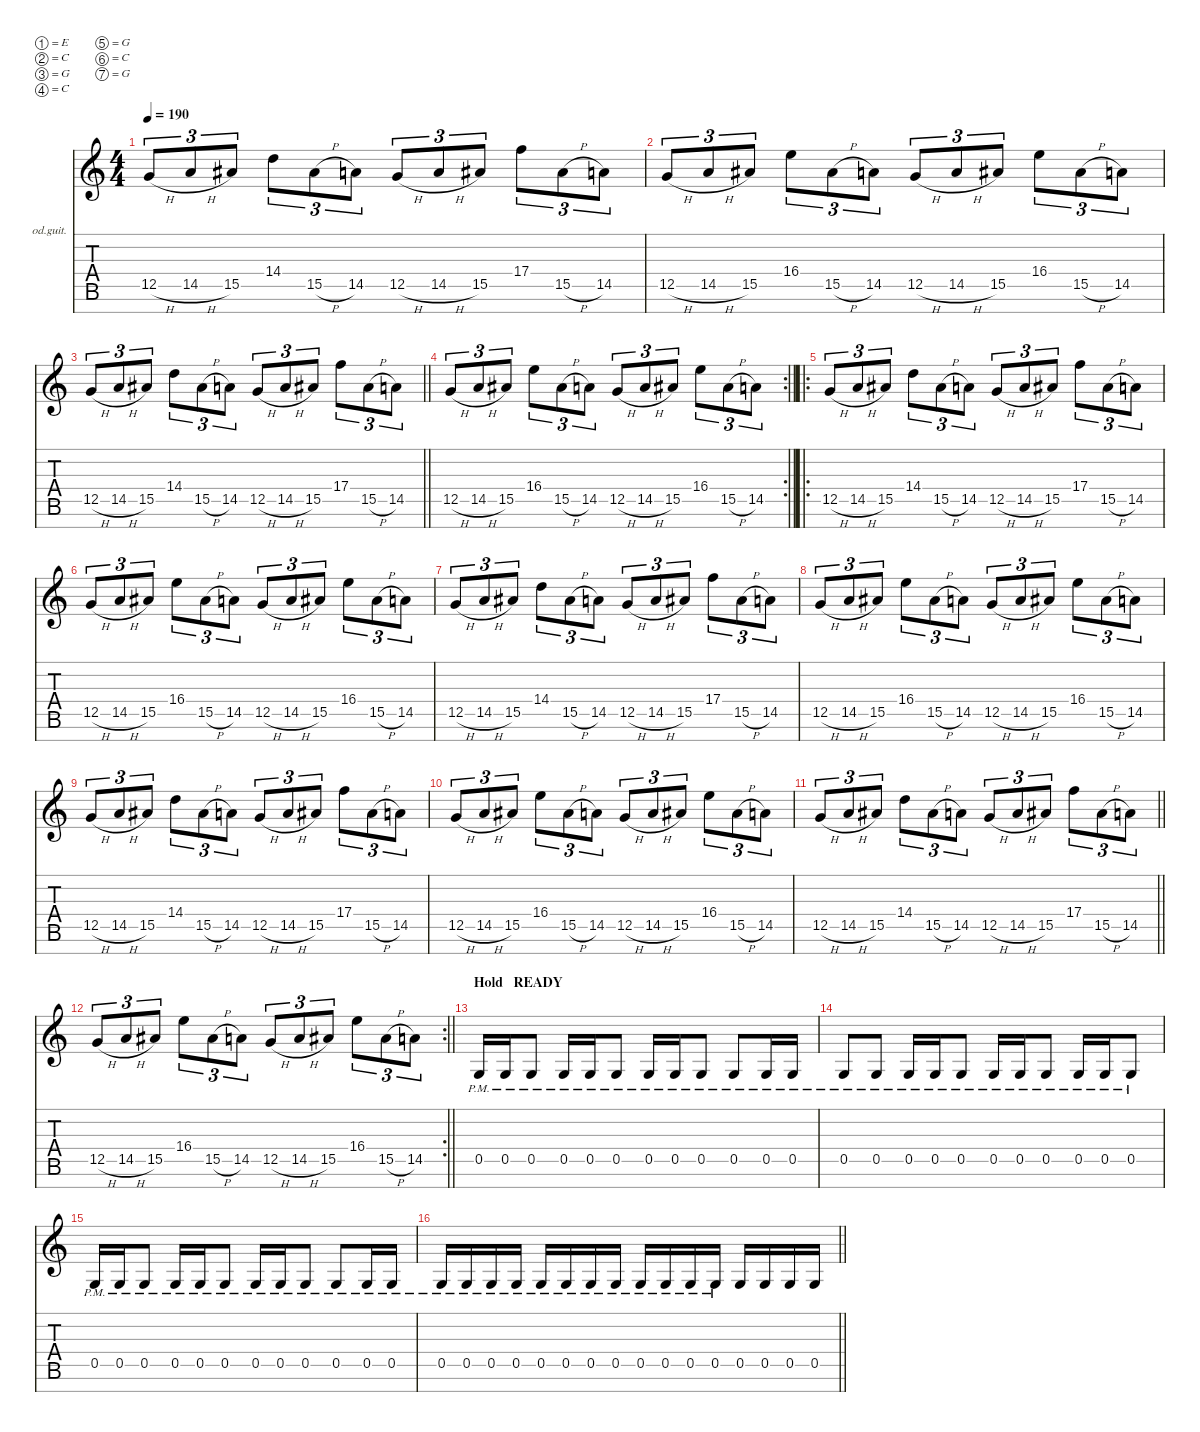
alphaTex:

\defaultSystemsLayout 4
\hideDynamics
\bracketExtendMode nobrackets
\firstSystemTrackNameOrientation horizontal
\otherSystemsTrackNameOrientation horizontal
\track ("Dev" "od.guit.") {instrument overdrivenguitar}
\staff {score tabs}
\tuning (E4 C4 G3 C3 G2 C2 G1)
\ts (4 4)
\tempo 190
\clef g2
\ks c
12.5{h}.8{tu (3 2) dy f beam Up} 14.5{h}.8{tu (3 2) beam Up} 15.5{acc #}.8{tu (3 2) beam Up} 14.4.8{tu (3 2) beam Down} 15.5{h acc #}.8{tu (3 2) beam Down} 14.5.8{tu (3 2) beam Down} 12.5{h}.8{tu (3 2) beam Up} 14.5{h}.8{tu (3 2) beam Up} 15.5{acc #}.8{tu (3 2) beam Up} 17.4.8{tu (3 2) beam Down} 15.5{h acc #}.8{tu (3 2) beam Down} 14.5.8{tu (3 2) beam Down} |
12.5{h}.8{tu (3 2) beam Up} 14.5{h}.8{tu (3 2) beam Up} 15.5{acc #}.8{tu (3 2) beam Up} 16.4.8{tu (3 2) beam Down} 15.5{h acc #}.8{tu (3 2) beam Down} 14.5.8{tu (3 2) beam Down} 12.5{h}.8{tu (3 2) beam Up} 14.5{h}.8{tu (3 2) beam Up} 15.5{acc #}.8{tu (3 2) beam Up} 16.4.8{tu (3 2) beam Down} 15.5{h acc #}.8{tu (3 2) beam Down} 14.5.8{tu (3 2) beam Down} |
\barLineRight lightlight
12.5{h}.8{tu (3 2) beam Up} 14.5{h}.8{tu (3 2) beam Up} 15.5{acc #}.8{tu (3 2) beam Up} 14.4.8{tu (3 2) beam Down} 15.5{h acc #}.8{tu (3 2) beam Down} 14.5.8{tu (3 2) beam Down} 12.5{h}.8{tu (3 2) beam Up} 14.5{h}.8{tu (3 2) beam Up} 15.5{acc #}.8{tu (3 2) beam Up} 17.4.8{tu (3 2) beam Down} 15.5{h acc #}.8{tu (3 2) beam Down} 14.5.8{tu (3 2) beam Down} |
\rc 2
\barLineRight lightlight
12.5{h}.8{tu (3 2) beam Up} 14.5{h}.8{tu (3 2) beam Up} 15.5{acc #}.8{tu (3 2) beam Up} 16.4.8{tu (3 2) beam Down} 15.5{h acc #}.8{tu (3 2) beam Down} 14.5.8{tu (3 2) beam Down} 12.5{h}.8{tu (3 2) beam Up} 14.5{h}.8{tu (3 2) beam Up} 15.5{acc #}.8{tu (3 2) beam Up} 16.4.8{tu (3 2) beam Down} 15.5{h acc #}.8{tu (3 2) beam Down} 14.5.8{tu (3 2) beam Down} |
\ro
\section ("" "")
12.5{h}.8{tu (3 2) beam Up} 14.5{h}.8{tu (3 2) beam Up} 15.5{acc #}.8{tu (3 2) beam Up} 14.4.8{tu (3 2) beam Down} 15.5{h acc #}.8{tu (3 2) beam Down} 14.5.8{tu (3 2) beam Down} 12.5{h}.8{tu (3 2) beam Up} 14.5{h}.8{tu (3 2) beam Up} 15.5{acc #}.8{tu (3 2) beam Up} 17.4.8{tu (3 2) beam Down} 15.5{h acc #}.8{tu (3 2) beam Down} 14.5.8{tu (3 2) beam Down} |
12.5{h}.8{tu (3 2) beam Up} 14.5{h}.8{tu (3 2) beam Up} 15.5{acc #}.8{tu (3 2) beam Up} 16.4.8{tu (3 2) beam Down} 15.5{h acc #}.8{tu (3 2) beam Down} 14.5.8{tu (3 2) beam Down} 12.5{h}.8{tu (3 2) beam Up} 14.5{h}.8{tu (3 2) beam Up} 15.5{acc #}.8{tu (3 2) beam Up} 16.4.8{tu (3 2) beam Down} 15.5{h acc #}.8{tu (3 2) beam Down} 14.5.8{tu (3 2) beam Down} |
12.5{h}.8{tu (3 2) beam Up} 14.5{h}.8{tu (3 2) beam Up} 15.5{acc #}.8{tu (3 2) beam Up} 14.4.8{tu (3 2) beam Down} 15.5{h acc #}.8{tu (3 2) beam Down} 14.5.8{tu (3 2) beam Down} 12.5{h}.8{tu (3 2) beam Up} 14.5{h}.8{tu (3 2) beam Up} 15.5{acc #}.8{tu (3 2) beam Up} 17.4.8{tu (3 2) beam Down} 15.5{h acc #}.8{tu (3 2) beam Down} 14.5.8{tu (3 2) beam Down} |
12.5{h}.8{tu (3 2) beam Up} 14.5{h}.8{tu (3 2) beam Up} 15.5{acc #}.8{tu (3 2) beam Up} 16.4.8{tu (3 2) beam Down} 15.5{h acc #}.8{tu (3 2) beam Down} 14.5.8{tu (3 2) beam Down} 12.5{h}.8{tu (3 2) beam Up} 14.5{h}.8{tu (3 2) beam Up} 15.5{acc #}.8{tu (3 2) beam Up} 16.4.8{tu (3 2) beam Down} 15.5{h acc #}.8{tu (3 2) beam Down} 14.5.8{tu (3 2) beam Down} |
12.5{h}.8{tu (3 2) beam Up} 14.5{h}.8{tu (3 2) beam Up} 15.5{acc #}.8{tu (3 2) beam Up} 14.4.8{tu (3 2) beam Down} 15.5{h acc #}.8{tu (3 2) beam Down} 14.5.8{tu (3 2) beam Down} 12.5{h}.8{tu (3 2) beam Up} 14.5{h}.8{tu (3 2) beam Up} 15.5{acc #}.8{tu (3 2) beam Up} 17.4.8{tu (3 2) beam Down} 15.5{h acc #}.8{tu (3 2) beam Down} 14.5.8{tu (3 2) beam Down} |
12.5{h}.8{tu (3 2) beam Up} 14.5{h}.8{tu (3 2) beam Up} 15.5{acc #}.8{tu (3 2) beam Up} 16.4.8{tu (3 2) beam Down} 15.5{h acc #}.8{tu (3 2) beam Down} 14.5.8{tu (3 2) beam Down} 12.5{h}.8{tu (3 2) beam Up} 14.5{h}.8{tu (3 2) beam Up} 15.5{acc #}.8{tu (3 2) beam Up} 16.4.8{tu (3 2) beam Down} 15.5{h acc #}.8{tu (3 2) beam Down} 14.5.8{tu (3 2) beam Down} |
\barLineRight lightlight
12.5{h}.8{tu (3 2) beam Up} 14.5{h}.8{tu (3 2) beam Up} 15.5{acc #}.8{tu (3 2) beam Up} 14.4.8{tu (3 2) beam Down} 15.5{h acc #}.8{tu (3 2) beam Down} 14.5.8{tu (3 2) beam Down} 12.5{h}.8{tu (3 2) beam Up} 14.5{h}.8{tu (3 2) beam Up} 15.5{acc #}.8{tu (3 2) beam Up} 17.4.8{tu (3 2) beam Down} 15.5{h acc #}.8{tu (3 2) beam Down} 14.5.8{tu (3 2) beam Down} |
\rc 2
\barLineRight lightlight
12.5{h}.8{tu (3 2) beam Up} 14.5{h}.8{tu (3 2) beam Up} 15.5{acc #}.8{tu (3 2) beam Up} 16.4.8{tu (3 2) beam Down} 15.5{h acc #}.8{tu (3 2) beam Down} 14.5.8{tu (3 2) beam Down} 12.5{h}.8{tu (3 2) beam Up} 14.5{h}.8{tu (3 2) beam Up} 15.5{acc #}.8{tu (3 2) beam Up} 16.4.8{tu (3 2) beam Down} 15.5{h acc #}.8{tu (3 2) beam Down} 14.5.8{tu (3 2) beam Down} |
\section ("" "Hold   READY")
0.5{pm}.16{beam Up} 0.5{pm}.16{beam Up} 0.5{pm}.8{beam Up} 0.5{pm}.16{beam Up} 0.5{pm}.16{beam Up} 0.5{pm}.8{beam Up} 0.5{pm}.16{beam Up} 0.5{pm}.16{beam Up} 0.5{pm}.8{beam Up} 0.5{pm}.8{beam Up} 0.5{pm}.16{beam Up} 0.5{pm}.16{beam Up} |
0.5{pm}.8{beam Up} 0.5{pm}.8{beam Up} 0.5{pm}.16{beam Up} 0.5{pm}.16{beam Up} 0.5{pm}.8{beam Up} 0.5{pm}.16{beam Up} 0.5{pm}.16{beam Up} 0.5{pm}.8{beam Up} 0.5{pm}.16{beam Up} 0.5{pm}.16{beam Up} 0.5{pm}.8{beam Up} |
0.5{pm}.16{beam Up} 0.5{pm}.16{beam Up} 0.5{pm}.8{beam Up} 0.5{pm}.16{beam Up} 0.5{pm}.16{beam Up} 0.5{pm}.8{beam Up} 0.5{pm}.16{beam Up} 0.5{pm}.16{beam Up} 0.5{pm}.8{beam Up} 0.5{pm}.8{beam Up} 0.5{pm}.16{beam Up} 0.5{pm}.16{beam Up} |
\barLineRight lightlight
0.5{pm}.16{beam Up} 0.5{pm}.16{beam Up} 0.5{pm}.16{beam Up} 0.5{pm}.16{beam Up} 0.5{pm}.16{beam Up} 0.5{pm}.16{beam Up} 0.5{pm}.16{beam Up} 0.5{pm}.16{beam Up} 0.5{pm}.16{beam Up} 0.5{pm}.16{beam Up} 0.5{pm}.16{beam Up} 0.5{pm}.16{beam Up} 0.5.16{beam Up} 0.5.16{beam Up} 0.5.16{beam Up} 0.5.16{beam Up}
